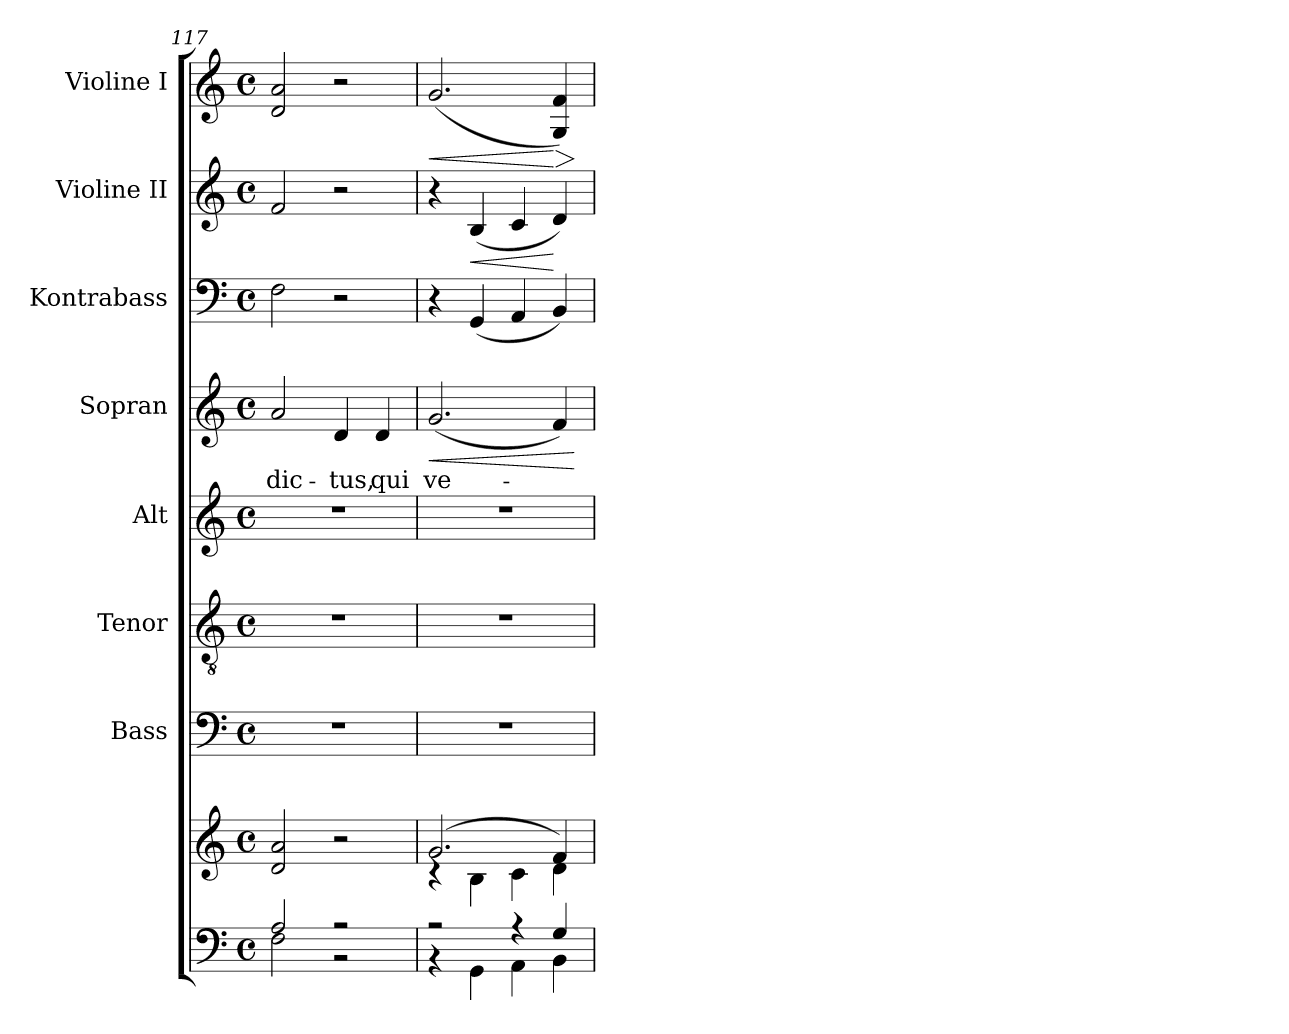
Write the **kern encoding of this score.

**kern	**kern	**kern	**kern	**kern	**kern	**text	**dynam	**kern	**kern	**dynam	**kern	**dynam
*part8	*part8	*part7	*part6	*part5	*part4	*part4	*part4	*part3	*part2	*part2	*part1	*part1
*staff9	*staff8	*staff7	*staff6	*staff5	*staff4	*staff4	*staff4	*staff3	*staff2	*staff2	*staff1	*staff1
*	*	*I"Bass	*I"Tenor	*I"Alt	*I"Sopran	*	*	*I"Kontrabass	*I"Violine II	*	*I"Violine I	*
*	*	*I'B.	*I'T.	*I'A.	*I'S.	*	*	*I'Kb.	*I'Vl. II	*	*I'Vl. I	*
*clefF4	*clefG2	*clefF4	*clefGv2	*clefG2	*clefG2	*	*	*clefF4	*clefG2	*	*clefG2	*
*	*	*	*	*	*	*	*	*ITrd7c12	*	*	*	*
*k[]	*k[]	*k[]	*k[]	*k[]	*k[]	*	*	*k[]	*k[]	*	*k[]	*
*C:	*C:	*C:	*C:	*C:	*C:	*	*	*C:	*C:	*	*C:	*
*M4/4	*M4/4	*M4/4	*M4/4	*M4/4	*M4/4	*	*	*M4/4	*M4/4	*	*M4/4	*
*met(c)	*met(c)	*met(c)	*met(c)	*met(c)	*met(c)	*	*	*met(c)	*met(c)	*	*met(c)	*
=117	=117	=117	=117	=117	=117	=117	=117	=117	=117	=117	=117	=117
*^	*	*	*	*	*	*	*	*	*	*	*	*
!	!	!	!	!	!	!	!LO:LY:b	!	!	!	!	!	!
2A/	2F\	2d/ 2a/	1r	1r	1r	2a/	-dic-	.	2FF\	2f/	.	2d/ 2a/	.
!	!	!	!	!	!	!	!LO:LY:b	!	!	!	!	!	!
2r	2r	2r	.	.	.	4d/	-tus,	.	2r	2r	.	2r	.
!	!	!	!	!	!	!	!LO:LY:b	!	!	!	!	!	!
.	.	.	.	.	.	4d/	qui	.	.	.	.	.	.
=118	=118	=118	=118	=118	=118	=118	=118	=118	=118	=118	=118	=118	=118
*	*	*^	*	*	*	*	*	*	*	*	*	*	*
!	!	!	!	!	!	!	!	!LO:LY:b	!LO:HP:b	!	!	!	!	!LO:HP:b
2rA	4rBB	(2.g/	4rB	1r	1r	1r	(<2.g/	ve-	<	4r	4r	.	(2.g/	<
!	!	!	!	!	!	!	!	!	!	!	!	!LO:HP:b	!	!
.	4GG\	.	4B\	.	.	.	.	.	.	(<4GGG/	(<4B/	<	.	.
4rA	4AA\	.	4c\	.	.	.	.	.	.	4AAA/	4c/	.	.	.
!	!	!	!	!	!	!	!	!	!	!	!	!	!	!LO:HP:n=1:b
4G/	4BB\	4f/)	4d\	.	.	.	4f/)	.	.	4BBB/)	4d/)	[	4G/ 4f/)	[ >
*v	*v	*	*	*	*	*	*	*	*	*	*	*	*	*
*	*v	*v	*	*	*	*	*	*	*	*	*	*	*
.	.	.	.	.	.	.	[	.	.	.	.	]
=	=	=	=	=	=	=	=	=	=	=	=	=
*-	*-	*-	*-	*-	*-	*-	*-	*-	*-	*-	*-	*-
